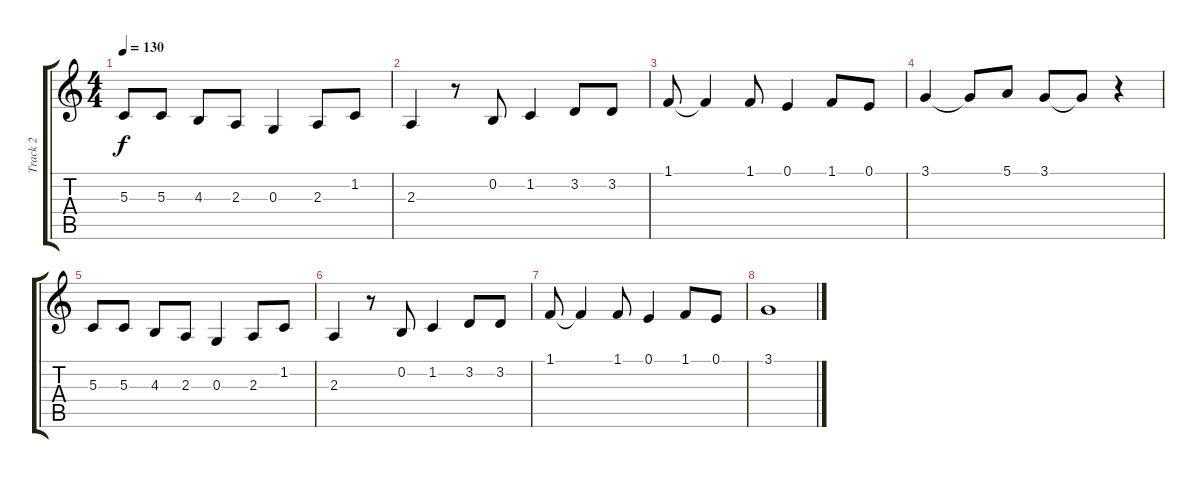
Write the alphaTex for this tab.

\track ("Track 2" "Track 2") {instrument clarinet}
\staff {score tabs}
\tuning (E4 B3 G3 D3 A2 E2) {hide}
\ts (4 4)
\tempo 130
\clef g2
\ks c
5.3.8{dy f} 5.3.8 4.3.8 2.3.8 0.3.4 2.3.8 1.2.8 |
2.3.4 r.8 0.2.8 1.2.4 3.2.8 3.2.8 |
1.1.8 1.1{t}.4 1.1.8 0.1.4 1.1.8 0.1.8 |
3.1.4 3.1{t}.8 5.1.8 3.1.8 3.1{t}.8 r.4 |
5.3.8 5.3.8 4.3.8 2.3.8 0.3.4 2.3.8 1.2.8 |
2.3.4 r.8 0.2.8 1.2.4 3.2.8 3.2.8 |
1.1.8 1.1{t}.4 1.1.8 0.1.4 1.1.8 0.1.8 |
3.1.1
